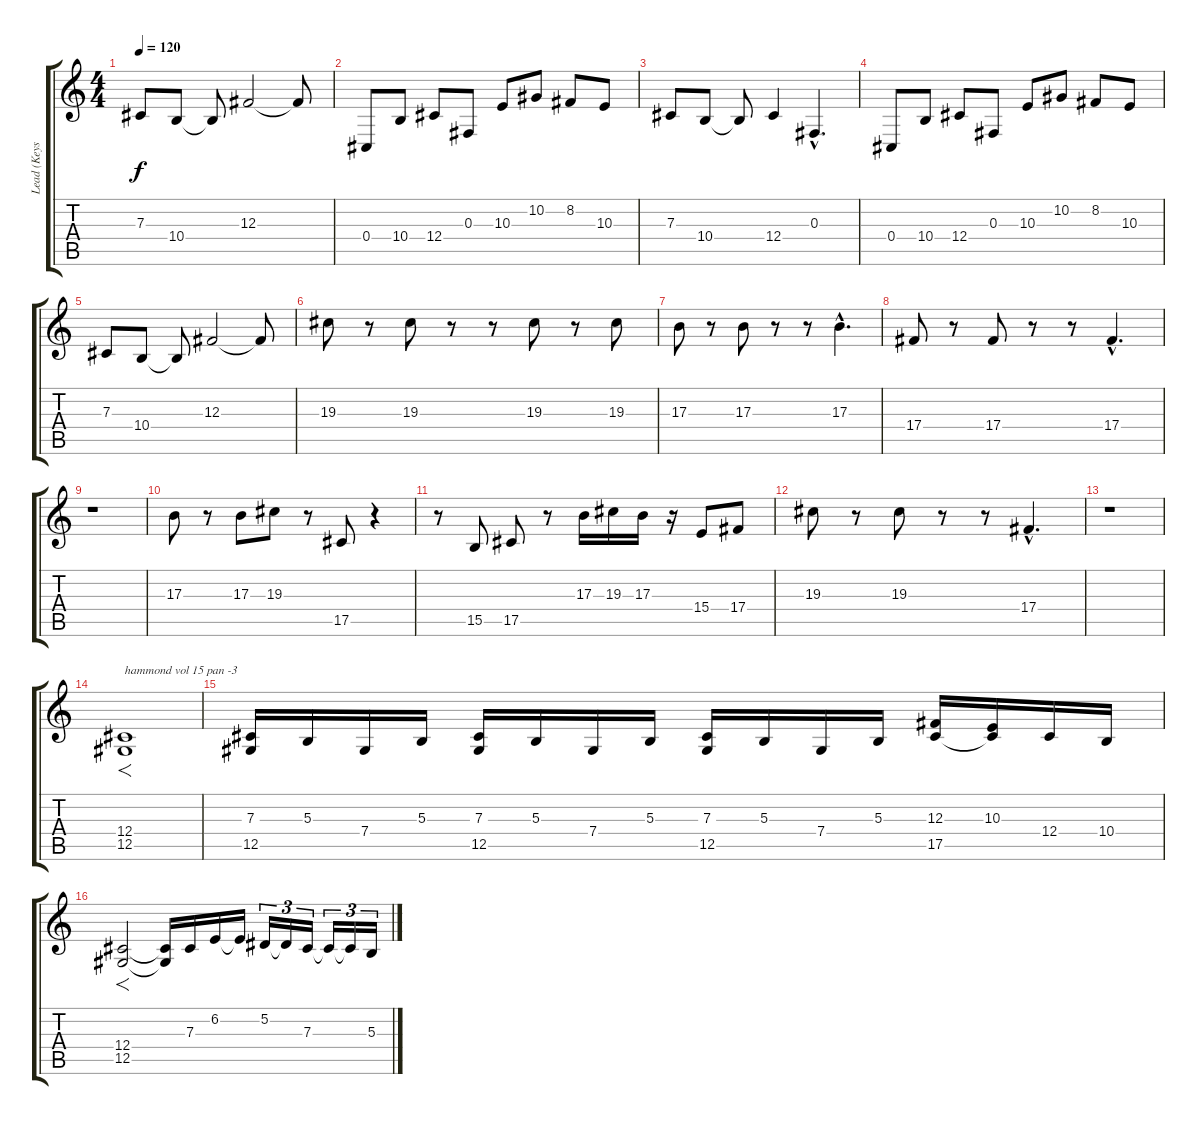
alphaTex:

\track ("Lead (KeysII)" "Lead (Keys") {instrument electricpiano1}
\staff {score tabs}
\tuning (Eb4 Bb3 Gb3 Db3 Ab2 Eb2) {hide}
\ts (4 4)
\tempo 120
\clef g2
\ks c
7.3.8{dy f} 10.4.8 10.4{t}.8 12.3.2 12.3{t}.8 |
0.4.8 10.4.8 12.4.8 0.3.8 10.3.8 10.2.8 8.2.8 10.3.8 |
7.3.8 10.4.8 10.4{t}.8 12.4.4 0.3{hac}.4{d} |
0.4.8 10.4.8 12.4.8 0.3.8 10.3.8 10.2.8 8.2.8 10.3.8 |
7.3.8 10.4.8 10.4{t}.8 12.3.2 12.3{t}.8 |
19.3.8 r.8 19.3.8 r.8 r.8 19.3.8 r.8 19.3.8 |
17.3.8 r.8 17.3.8 r.8 r.8 17.3{hac}.4{d} |
17.4.8 r.8 17.4.8 r.8 r.8 17.4{hac}.4{d} |
r.1 |
17.3.8 r.8 17.3.8 19.3.8 r.8 17.5.8 r.4 |
r.8 15.5.8 17.5.8 r.8 17.3.16 19.3.16 17.3.16 r.16 15.4.8 17.4.8 |
19.3.8 r.8 19.3.8 r.8 r.8 17.4{hac}.4{d} |
r.1 |
(12.4 12.5).1{f txt "hammond vol 15 pan -3" volume 15 balance 5 instrument drawbarorgan} |
(7.3 12.5).16 5.3.16 7.4.16 5.3.16 (7.3 12.5).16 5.3.16 7.4.16 5.3.16 (7.3 12.5).16 5.3.16 7.4.16 5.3.16 (12.3 17.5).16 (10.3 17.5{t}).16 12.4.16 10.4.16 |
(12.4 12.5).2{f} (12.4{t} 12.5{t}).16 7.3.16 6.2.16 6.2{t}.16 5.2.16{tu (3 2)} 5.2{t}.16{tu (3 2)} 7.3.16{tu (3 2)} 7.3{t}.16{tu (3 2)} 7.3{t}.16{tu (3 2)} 5.3.16{tu (3 2)}
